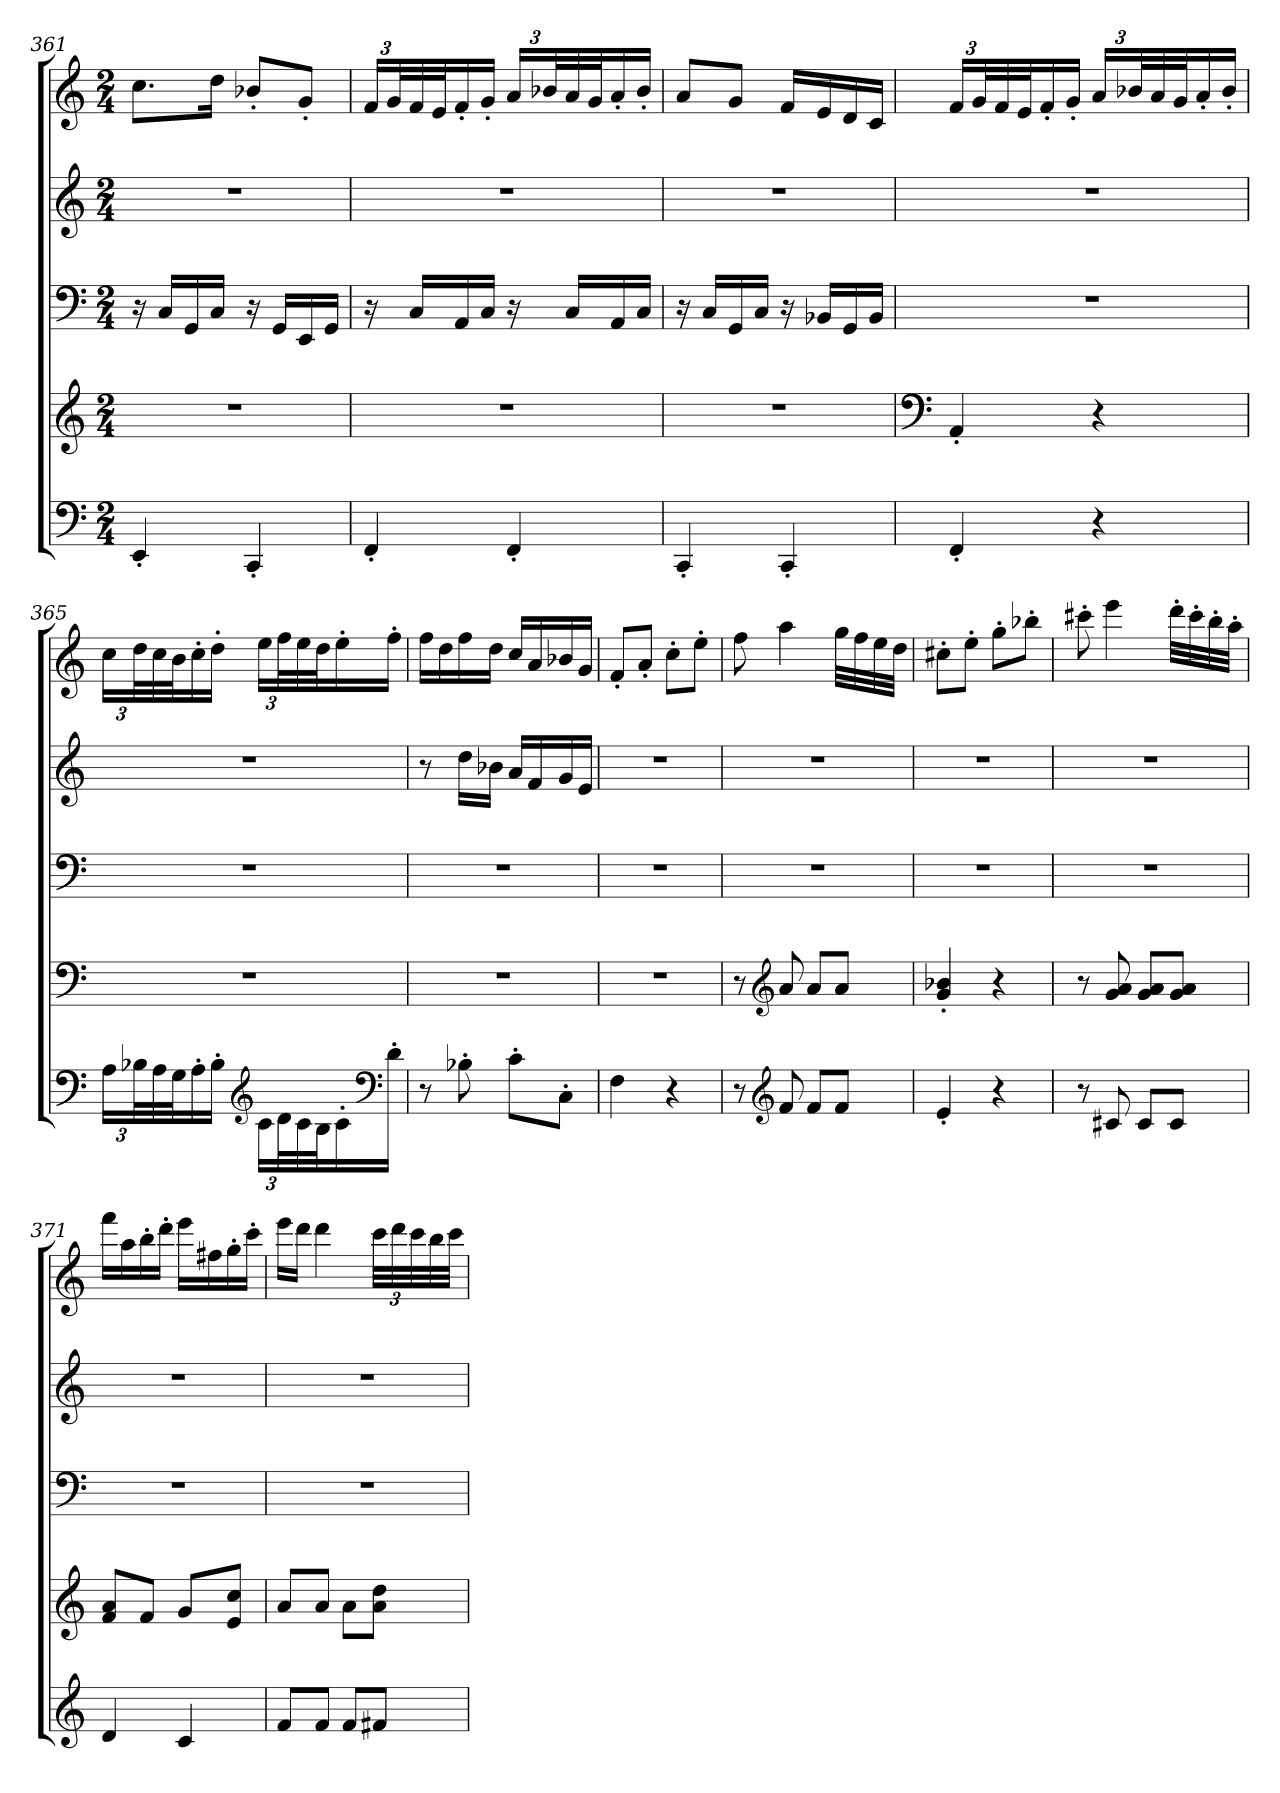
**kern	**kern	**kern	**kern	**kern
*part5	*part4	*part3	*part2	*part1
*staff5	*staff4	*staff3	*staff2	*staff1
*clefF4	*clefG2	*clefF4	*clefG2	*clefG2
*k[]	*k[]	*k[]	*k[]	*k[]
*M2/4	*M2/4	*M2/4	*M2/4	*M2/4
=361	=361	=361	=361	=361
4EE'/	2r	16r	2r	8.cc\L
.	.	16C/LL	.	.
.	.	16GG/	.	.
.	.	16C/JJ	.	16dd\Jk
4CC'/	.	16r	.	8b-X'/L
.	.	16GG/LL	.	.
.	.	16EE/	.	8g'/J
.	.	16GG/JJ	.	.
!!LO:PB:g=z
=362	=362	=362	=362	=362
*	*	*	*	*Xbrackettup
4FF'/	2r	16r	2r	24f/LL
.	.	.	.	48g/L
.	.	16C/LL	.	32f/
.	.	.	.	32e/J
.	.	16AA/	.	16f'/
.	.	16C/JJ	.	16g'/JJ
4FF'/	.	16r	.	24a/LL
.	.	.	.	48b-X/L
.	.	16C/LL	.	32a/
.	.	.	.	32g/J
.	.	16AA/	.	16a'/
.	.	16C/JJ	.	16b-'/JJ
=363	=363	=363	=363	=363
4CC'/	2r	16r	2r	8a/L
.	.	16C/LL	.	.
.	.	16GG/	.	8g/J
.	.	16C/JJ	.	.
4CC'/	.	16r	.	16f/LL
.	.	16BB-X/LL	.	16e/
.	.	16GG/	.	16d/
.	.	16BB-/JJ	.	16c/JJ
=364	=364	=364	=364	=364
*	*clefF4	*	*	*
*	*	*	*	*MM100
4FF'/	4AA'/	2r	2r	24f/LL
.	.	.	.	48g/L
.	.	.	.	32f/
.	.	.	.	32e/J
.	.	.	.	16f'/
.	.	.	.	16g'/JJ
4r	4r	.	.	24a/LL
.	.	.	.	48b-X/L
.	.	.	.	32a/
.	.	.	.	32g/J
.	.	.	.	16a'/
.	.	.	.	16b-'/JJ
!!LO:LB:g=z
=365	=365	=365	=365	=365
*Xbrackettup	*	*	*	*
24A\LL	2r	2r	2r	24cc\LL
48B-X\L	.	.	.	48dd\L
32A\	.	.	.	32cc\
32G\J	.	.	.	32b\J
16A'\	.	.	.	16cc'\
16B-'\JJ	.	.	.	16dd'\JJ
*clefG2	*	*	*	*
24c\LL	.	.	.	24ee\LL
48d\L	.	.	.	48ff\L
32c\	.	.	.	32ee\
32B-\J	.	.	.	32dd\J
16c'\	.	.	.	16ee'\
*clefF4	*	*	*	*
16d'\JJ	.	.	.	16ff'\JJ
=366	=366	=366	=366	=366
8r	2r	2r	8r	16ff\LL
.	.	.	.	16dd\
8B-X'\	.	.	16dd\LL	16ff\
.	.	.	16b-X\JJ	16dd\JJ
8c'\L	.	.	16a/LL	16cc/LL
.	.	.	16f/	16a/
8C'\J	.	.	16g/	16b-X/
.	.	.	16e/JJ	16g/JJ
=367	=367	=367	=367	=367
*	*	*	*	*MM100
4F\	2r	2r	2r	8f'/L
.	.	.	.	8a'/J
4r	.	.	.	8cc'\L
.	.	.	.	8ee'\J
=368	=368	=368	=368	=368
*	*	*	*	*MM100
8r	8r	2r	2r	8ff\
*clefG2	*clefG2	*	*	*
*	*	*	*	*MM100
8f/	8a/	.	.	4aa\
8f/L	8a/L	.	.	.
8f/J	8a/J	.	.	32gg\LLL
.	.	.	.	32ff\
.	.	.	.	32ee\
.	.	.	.	32dd\JJJ
!!LO:PB:g=z
=369	=369	=369	=369	=369
*	*	*	*	*MM100
4e'/	4g/' 4b-X/'	2r	2r	8cc#X'\L
.	.	.	.	8ee'\J
4r	4r	.	.	8gg'\L
.	.	.	.	8bb-X'\J
=370	=370	=370	=370	=370
*	*	*	*	*MM100
8r	8r	2r	2r	8ccc#X'\
*	*	*	*	*MM100
8c#X/	8g/ 8a/	.	.	4eee\
8c#/L	8g/ 8a/L	.	.	.
8c#/J	8g/ 8a/J	.	.	32ddd'\LLL
.	.	.	.	32ccc#'\
.	.	.	.	32bb'\
.	.	.	.	32aa'\JJJ
=371	=371	=371	=371	=371
*	*	*	*	*MM100
4d/	8f/ 8a/L	2r	2r	16fff\LL
.	.	.	.	16aa\
.	8f/J	.	.	16bb'\
.	.	.	.	16ddd'\JJ
4c/	8g/L	.	.	16eee\LL
.	.	.	.	16ff#X\
.	8e/ 8cc/J	.	.	16gg'\
.	.	.	.	16ccc'\JJ
=372	=372	=372	=372	=372
8f/L	8a/L	2r	2r	16eee\LL
.	.	.	.	16ddd\JJ
8f/J	8a/J	.	.	4ddd\
8f/L	8a\L	.	.	.
*	*	*	*	*MM99
8f#X/J	8a\ 8dd\J	.	.	48ccc\LLL
.	.	.	.	48ddd\
.	.	.	.	48ccc\
.	.	.	.	32bb\
.	.	.	.	32ccc\JJJ
=	=	=	=	=
*-	*-	*-	*-	*-
